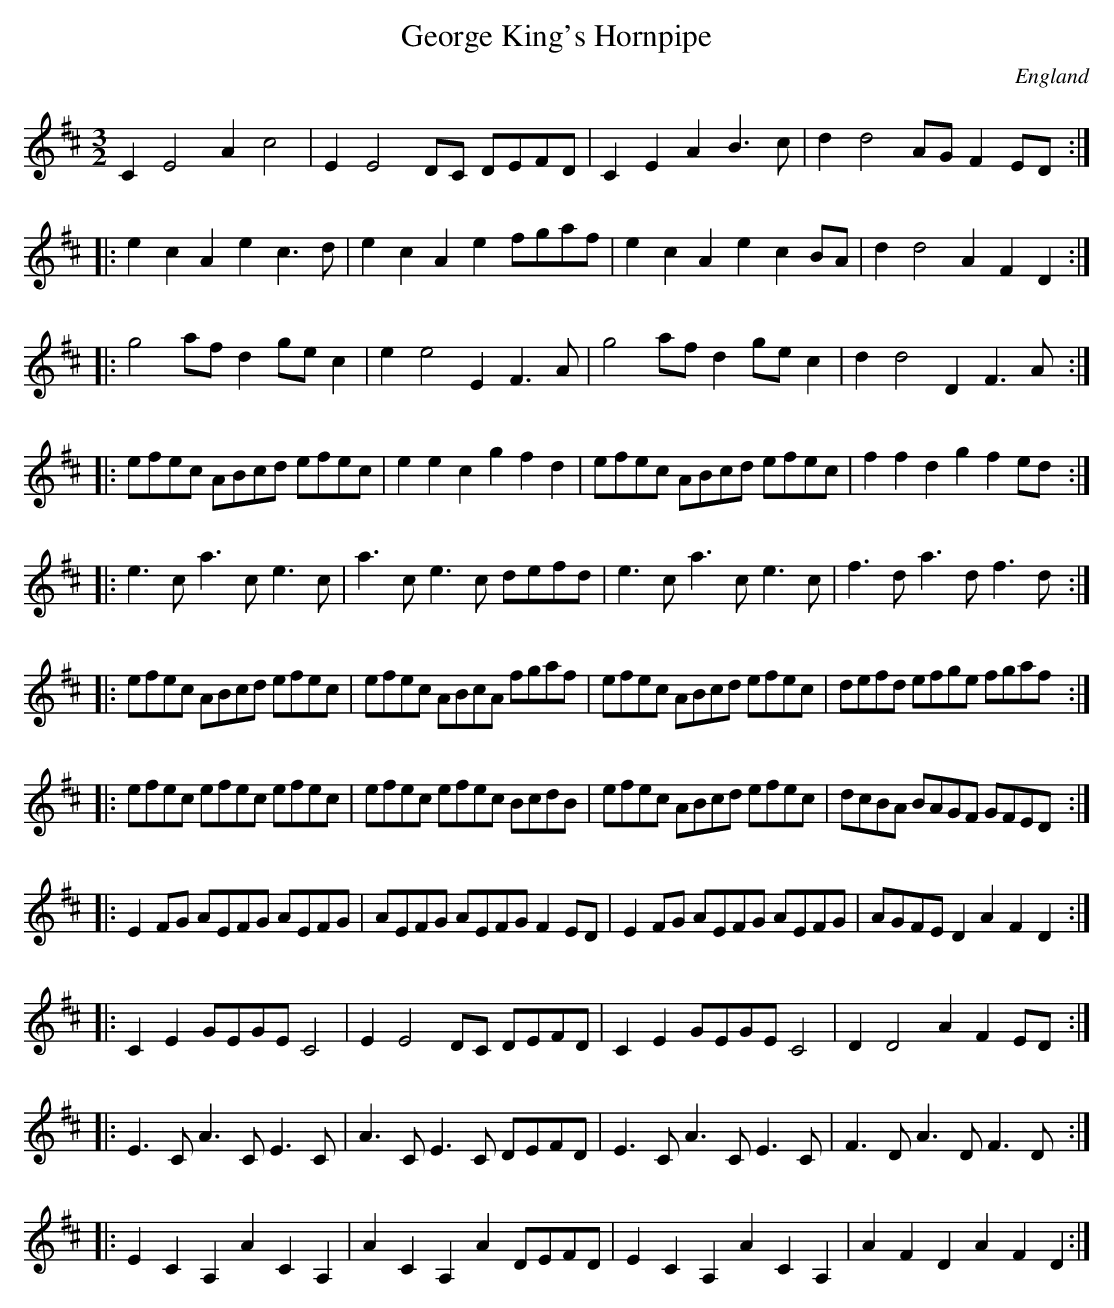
X:1
T:George King's Hornpipe
M:3/2
O:England
K:D major
C2E4A2 c4| E2E4DC DEFD| C2E2A2 B3c| d2d4AG F2ED::
e2c2 A2e2 c3d| e2c2 A2e2 fgaf| e2c2 A2e2 c2BA| d2d4A2 F2D2::
g4 afd2 gec2| e2e4E2 F3A| g4 afd2 gec2| d2d4D2 F3A::
efec ABcd efec| e2e2 c2g2 f2d2| efec ABcd efec| f2f2 d2g2 f2ed::
e3c a3c e3c| a3c e3c defd| e3c a3c e3c| f3d a3d f3d::
efec ABcd efec| efec ABcA fgaf| efec ABcd efec| defd efge fgaf::
efec efec efec| efec efec BcdB| efec ABcd efec| dcBA BAGF GFED::
E2FG AEFG AEFG| AEFG AEFG F2ED| E2FG AEFG AEFG| AGFE D2A2 F2D2::
C2E2 GEGE C4| E2E4DC DEFD| C2E2 GEGE C4| D2D4A2 F2ED::
E3C A3C E3C| A3C E3C DEFD| E3C A3C E3C| F3D A3D F3D::
E2C2 A,2A2 C2A,2| A2C2 A,2A2 DEFD| E2C2 A,2A2 C2A,2| A2F2 D2A2 F2D2:|
